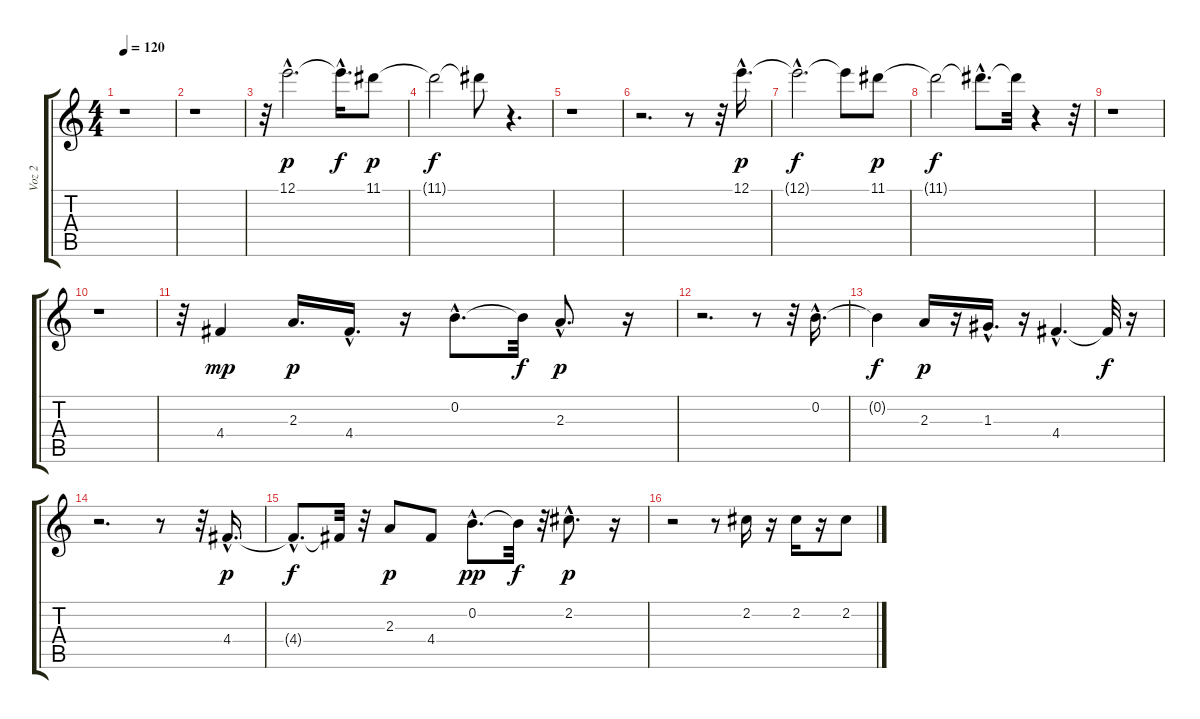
\track ("Voz 2" "Voz 2") {instrument acousticguitarnylon}
\staff {score tabs}
\tuning (E4 B3 G3 D3 A2 E2) {hide}
\ts (4 4)
\tempo 120
\clef g2
\ks c
r.1{dy f} |
r.1 |
r.32 12.1{hac}.2{d dy p} 12.1{hac t}.16{d dy f} 11.1.8{dy p} |
11.1{t}.2{dy f} 11.1{t}.8 r.4{d} |
r.1 |
r.2{d} r.8 r.32 12.1{hac}.16{d dy p} |
12.1{hac t}.2{d dy f} 12.1{t}.8 11.1.8{dy p} |
11.1{t}.2{dy f} 11.1{hac t}.8{d} 11.1{t}.32 r.4 r.32 |
r.1 |
r.1 |
r.32 4.4.4{dy mp} 2.3.16{d dy p} 4.4{hac}.16{d} r.16 0.2{hac}.8{d} 0.2{t}.32{dy f} 2.3{hac}.8{d dy p} r.16 |
r.2{d} r.8 r.32 0.2{hac}.16{d} |
0.2{t}.4{dy f} 2.3.16{dy p} r.16 1.3{hac}.16{d} r.16 4.4{hac}.4{d} 4.4{t}.32{dy f} r.16 |
r.2{d} r.8 r.32 4.4{hac}.16{d dy p} |
4.4{hac t}.8{d dy f} 4.4{t}.32 r.32 2.3.8{dy p} 4.4.8 0.2{hac}.8{d dy pp} 0.2{t}.32{dy f} r.32 2.2{hac}.8{d dy p} r.16 |
r.2 r.8 2.2.16 r.16 2.2.16 r.16 2.2.8
